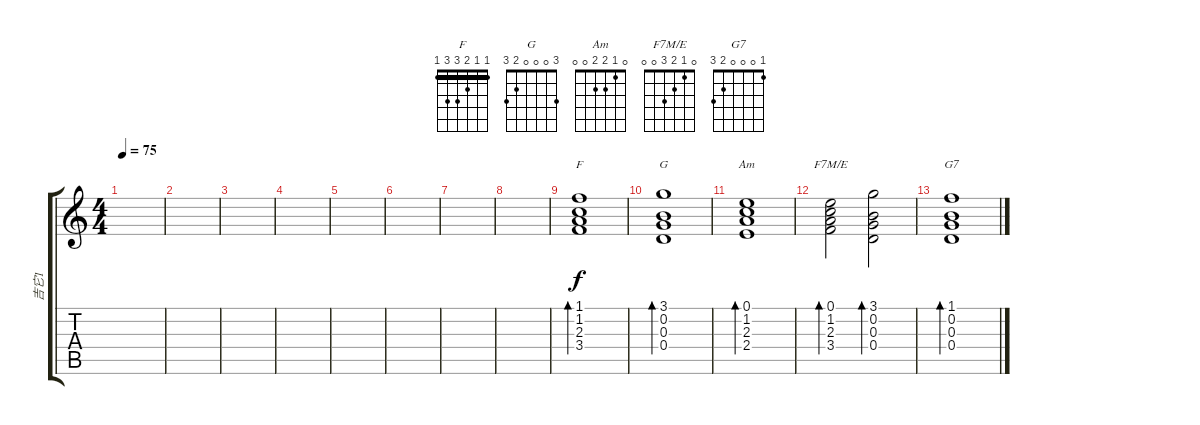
\track ("吉它1" "吉它1") {instrument acousticguitarsteel}
\staff {score tabs}
\tuning (E4 B3 G3 D3 A2 E2) {hide}
\chord ("F" 1 1 2 3 3 1) {barre 1}
\chord ("G" 3 0 0 0 2 3)
\chord ("Am" 0 1 2 2 0 0)
\chord ("F7M/E" 0 1 2 3 0 0)
\chord ("G7" 1 0 0 0 2 3)
\ts (4 4)
\tempo 75
\clef g2
\ks c
|
|
|
|
|
|
|
|
(1.1 1.2 2.3 3.4).1{bd 480 ch "F"} |
(3.1 0.2 0.3 0.4).1{bd 480 ch "G"} |
(0.1 1.2 2.3 2.4).1{bd 480 ch "Am"} |
(0.1 1.2 2.3 3.4).2{bd 480 ch "F7M/E"} (3.1 0.2 0.3 0.4).2{bd 480} |
(1.1 0.2 0.3 0.4).1{bd 480 ch "G7"}
